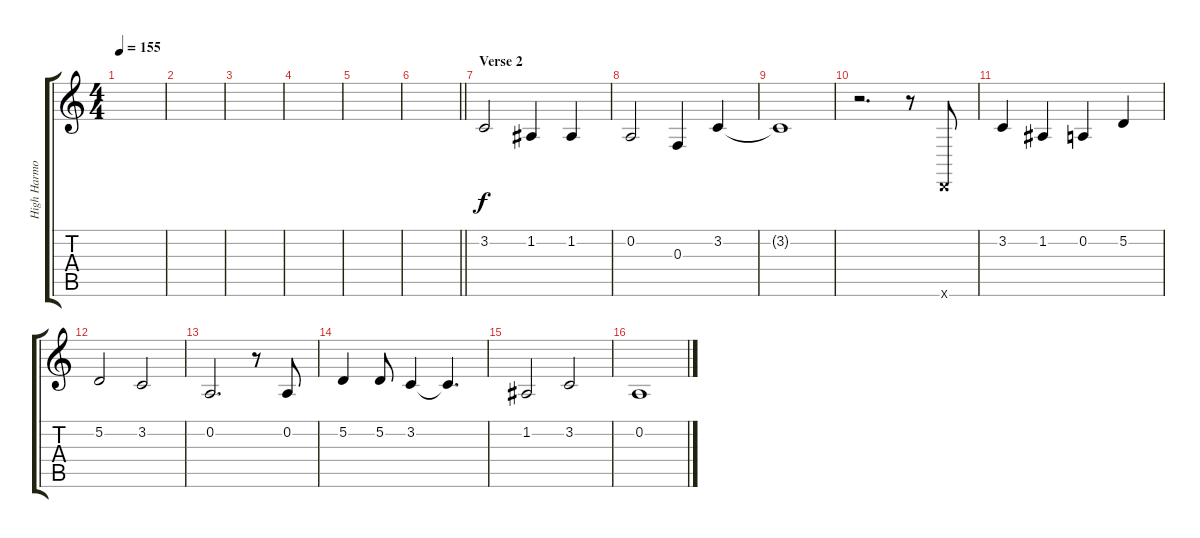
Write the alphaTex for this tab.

\track ("High Harmony" "High Harmo") {instrument frenchhorn}
\staff {score tabs}
\tuning (D4 A3 F3 C3 G2 D2) {hide}
\ts (4 4)
\tempo 155
\clef g2
\ks c
|
|
|
|
|
\barLineRight lightlight
|
\section ("" "Verse 2")
3.2.2 1.2.4 1.2.4 |
0.2.2 0.3.4 3.2.4 |
3.2{t}.1 |
r.2{d} r.8 0.6{x}.8 |
3.2.4 1.2.4 0.2.4 5.2.4 |
5.2.2 3.2.2 |
0.2.2{d} r.8 0.2.8 |
5.2.4 5.2.8 3.2.4 3.2{t}.4{d} |
1.2.2 3.2.2 |
0.2.1
